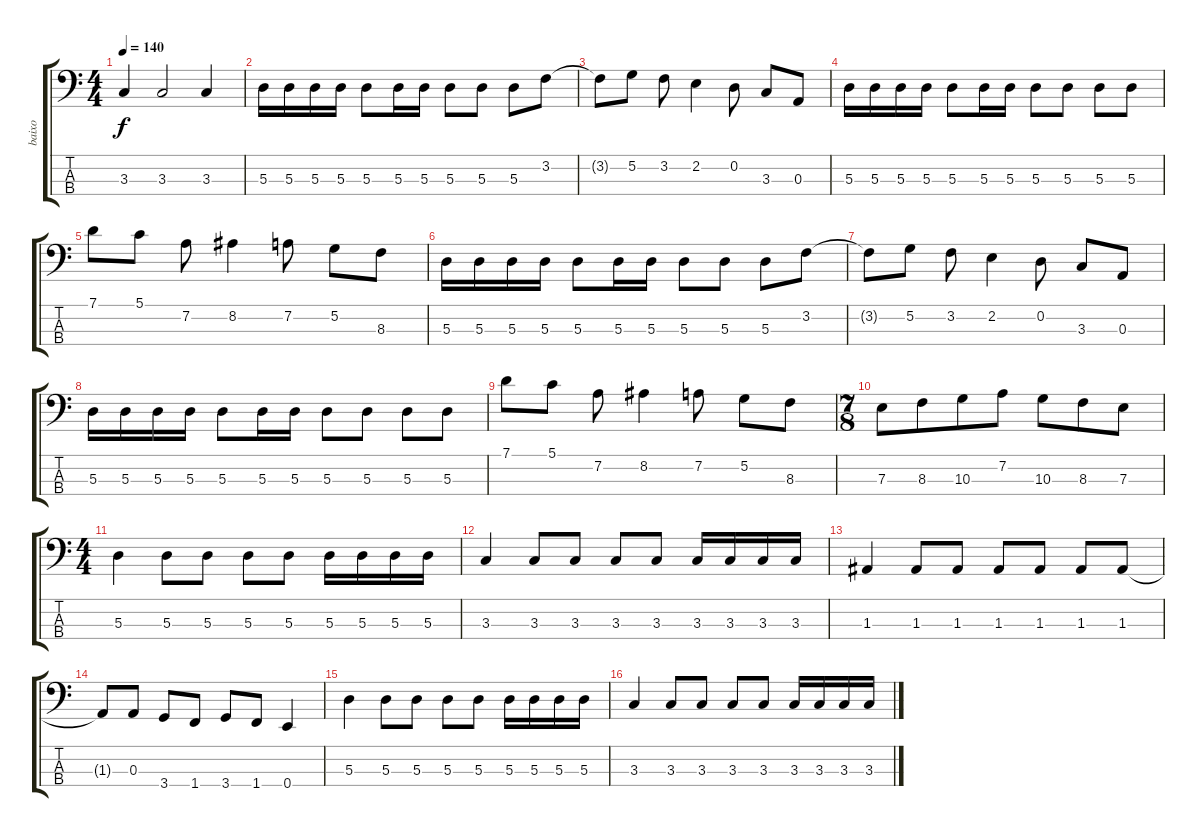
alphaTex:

\track ("baixo" "baixo") {instrument electricbassfinger}
\staff {score tabs}
\tuning (G2 D2 A1 E1) {hide}
\ts (4 4)
\tempo 140
\clef f4
\ks c
3.3.4{dy f} 3.3.2 3.3.4 |
5.3.16 5.3.16 5.3.16 5.3.16 5.3.8 5.3.16 5.3.16 5.3.8 5.3.8 5.3.8 3.2.8 |
3.2{t}.8 5.2.8 3.2.8 2.2.4 0.2.8 3.3.8 0.3.8 |
5.3.16 5.3.16 5.3.16 5.3.16 5.3.8 5.3.16 5.3.16 5.3.8 5.3.8 5.3.8 5.3.8 |
7.1.8 5.1.8 7.2.8 8.2.4 7.2.8 5.2.8 8.3.8 |
5.3.16 5.3.16 5.3.16 5.3.16 5.3.8 5.3.16 5.3.16 5.3.8 5.3.8 5.3.8 3.2.8 |
3.2{t}.8 5.2.8 3.2.8 2.2.4 0.2.8 3.3.8 0.3.8 |
5.3.16 5.3.16 5.3.16 5.3.16 5.3.8 5.3.16 5.3.16 5.3.8 5.3.8 5.3.8 5.3.8 |
7.1.8 5.1.8 7.2.8 8.2.4 7.2.8 5.2.8 8.3.8 |
\ts (7 8)
7.3.8 8.3.8 10.3.8 7.2.8 10.3.8 8.3.8 7.3.8 |
\ts (4 4)
5.3.4 5.3.8 5.3.8 5.3.8 5.3.8 5.3.16 5.3.16 5.3.16 5.3.16 |
3.3.4 3.3.8 3.3.8 3.3.8 3.3.8 3.3.16 3.3.16 3.3.16 3.3.16 |
1.3.4 1.3.8 1.3.8 1.3.8 1.3.8 1.3.8 1.3.8 |
1.3{t}.8 0.3.8 3.4.8 1.4.8 3.4.8 1.4.8 0.4.4 |
5.3.4 5.3.8 5.3.8 5.3.8 5.3.8 5.3.16 5.3.16 5.3.16 5.3.16 |
3.3.4 3.3.8 3.3.8 3.3.8 3.3.8 3.3.16 3.3.16 3.3.16 3.3.16
